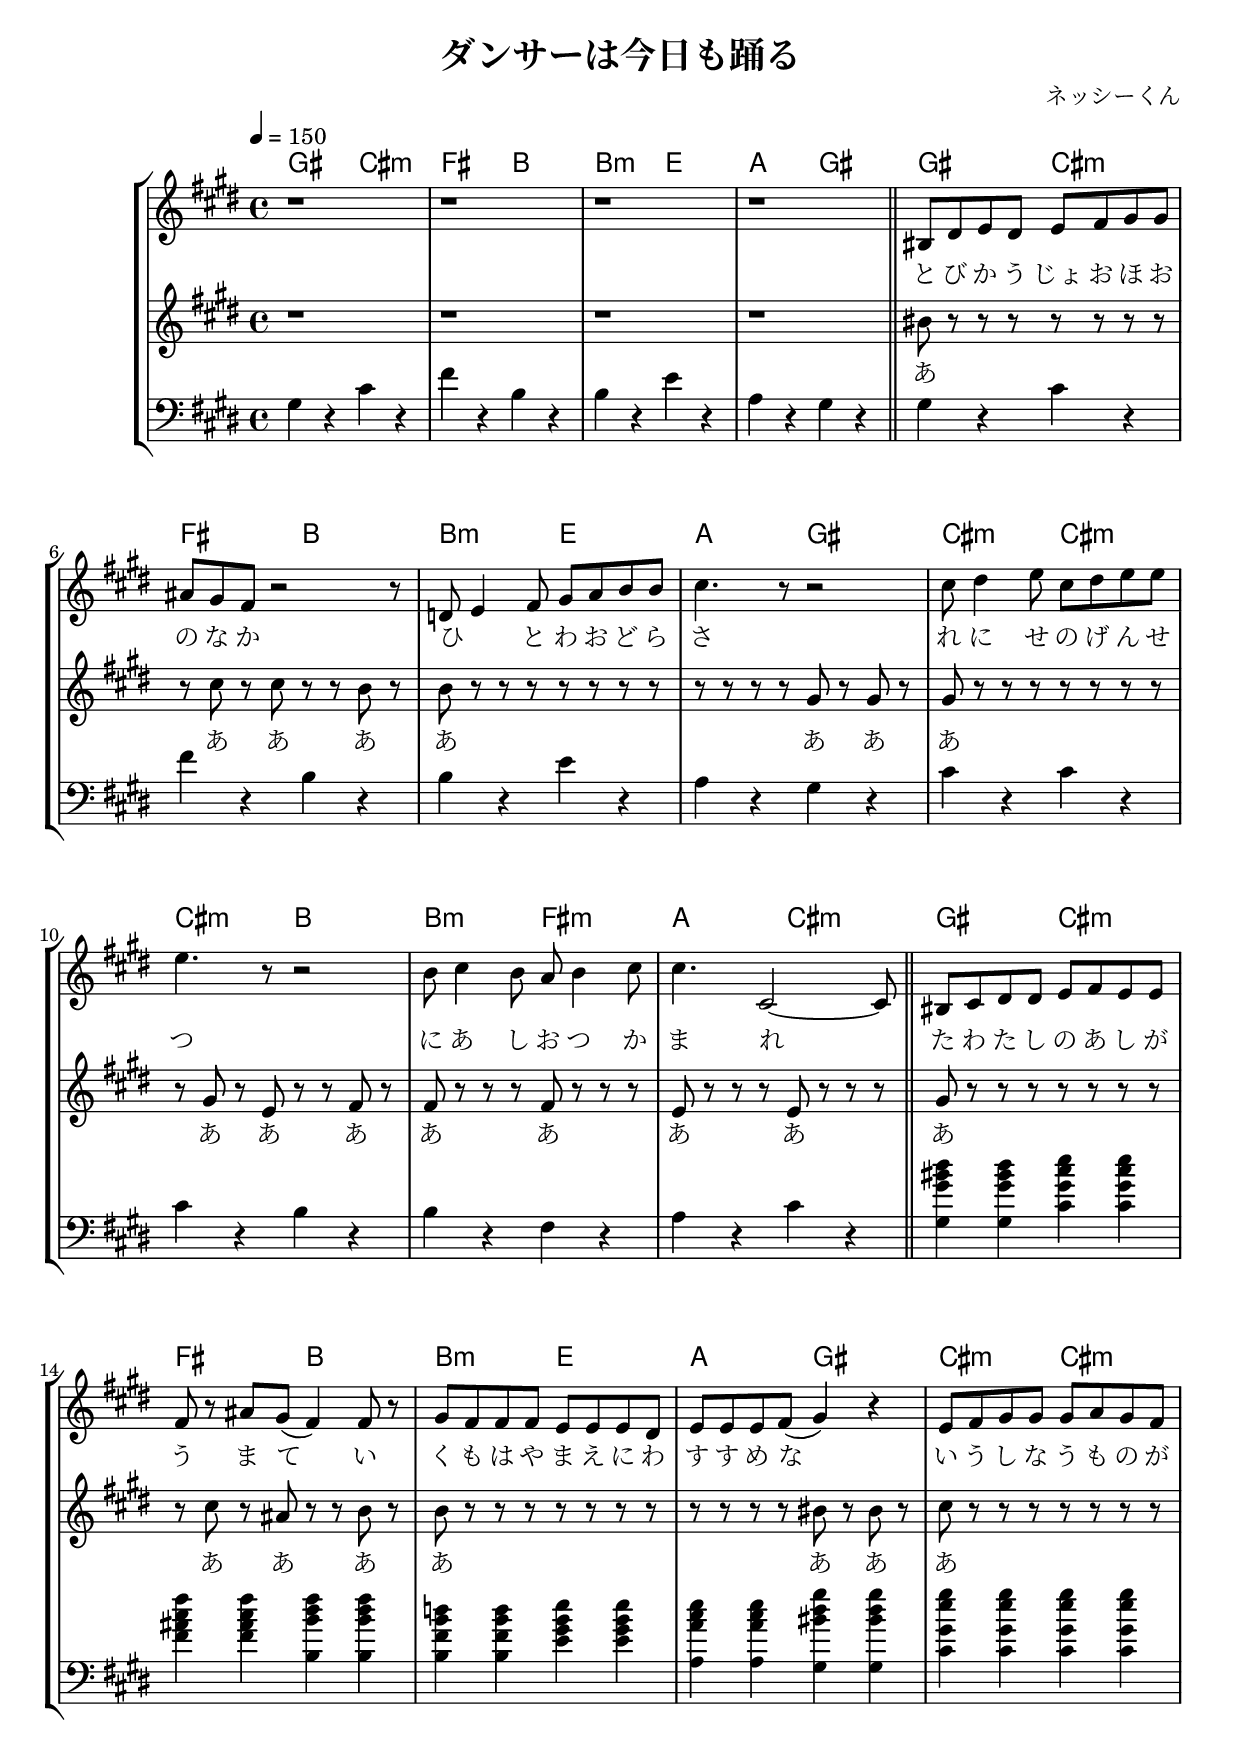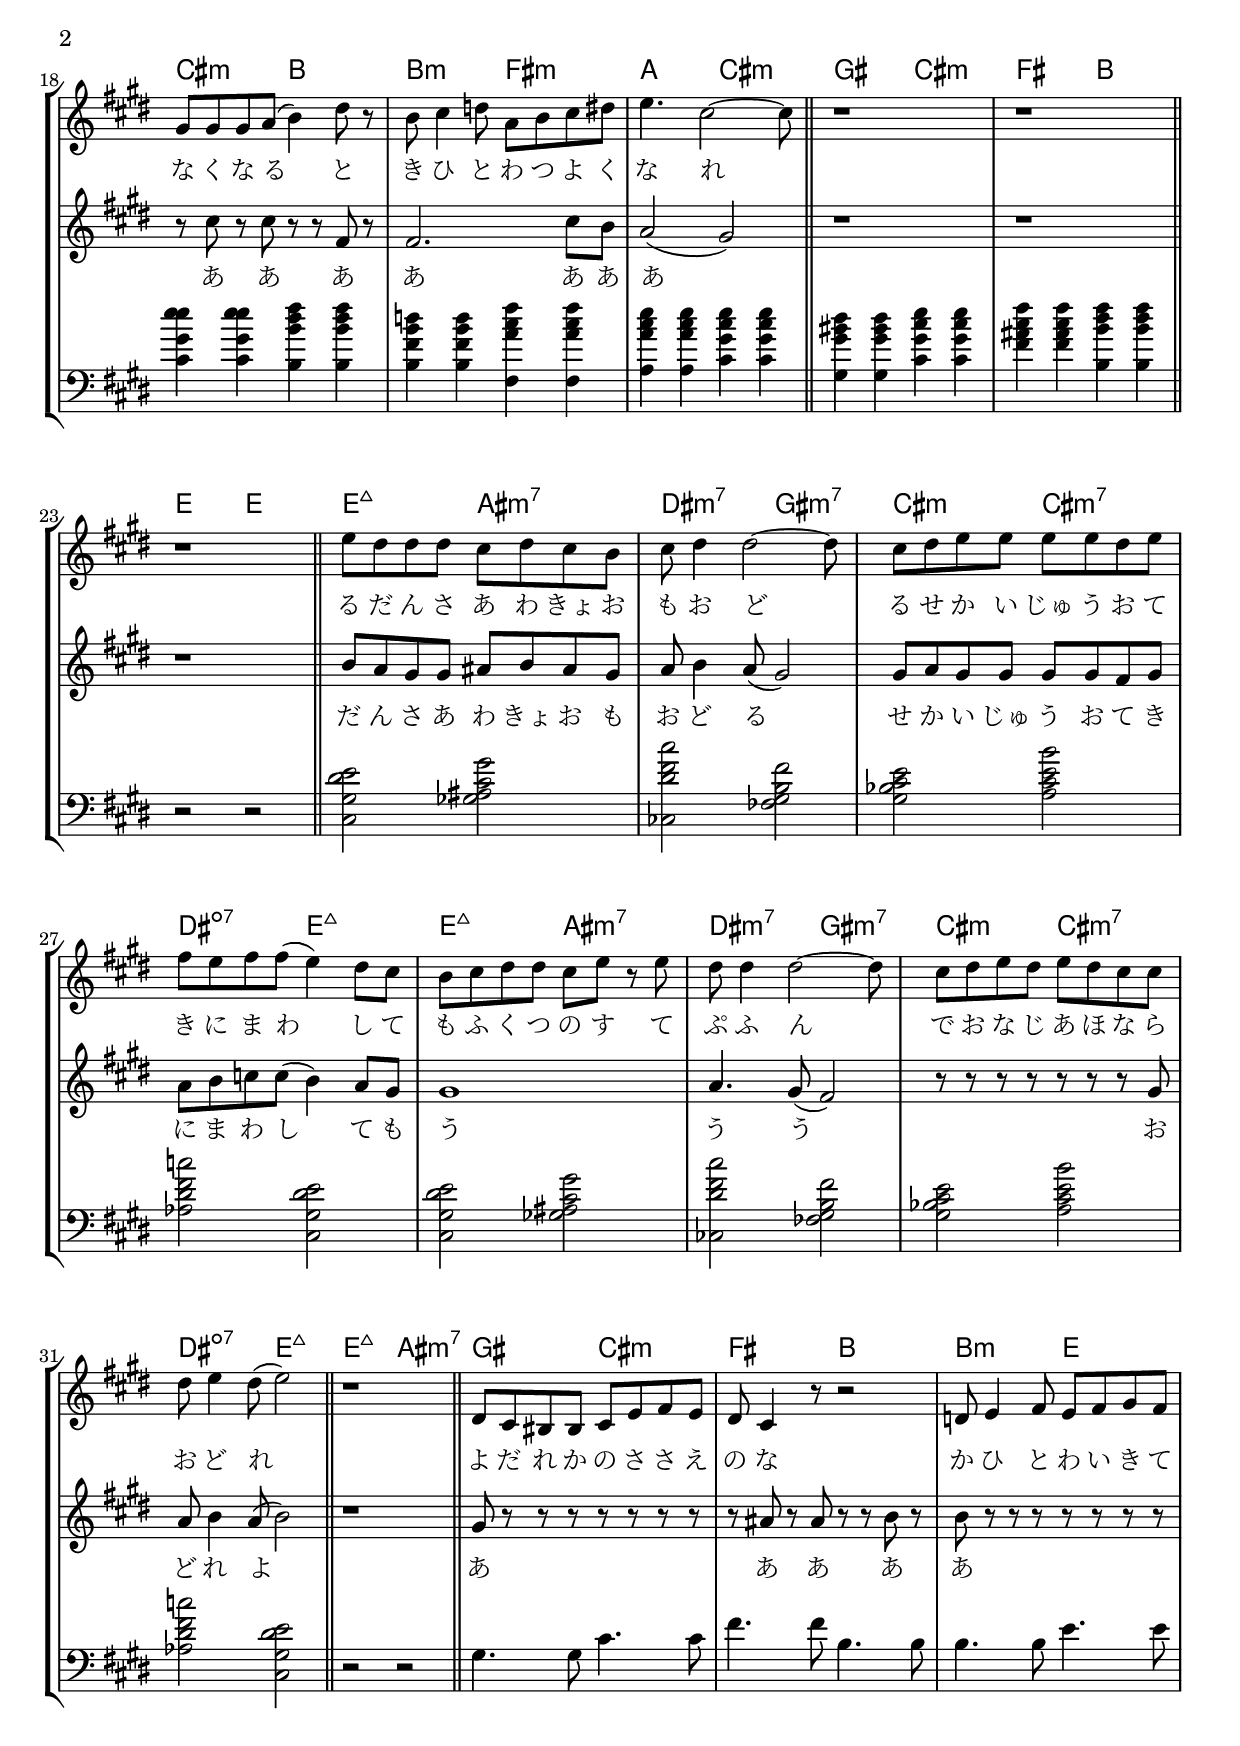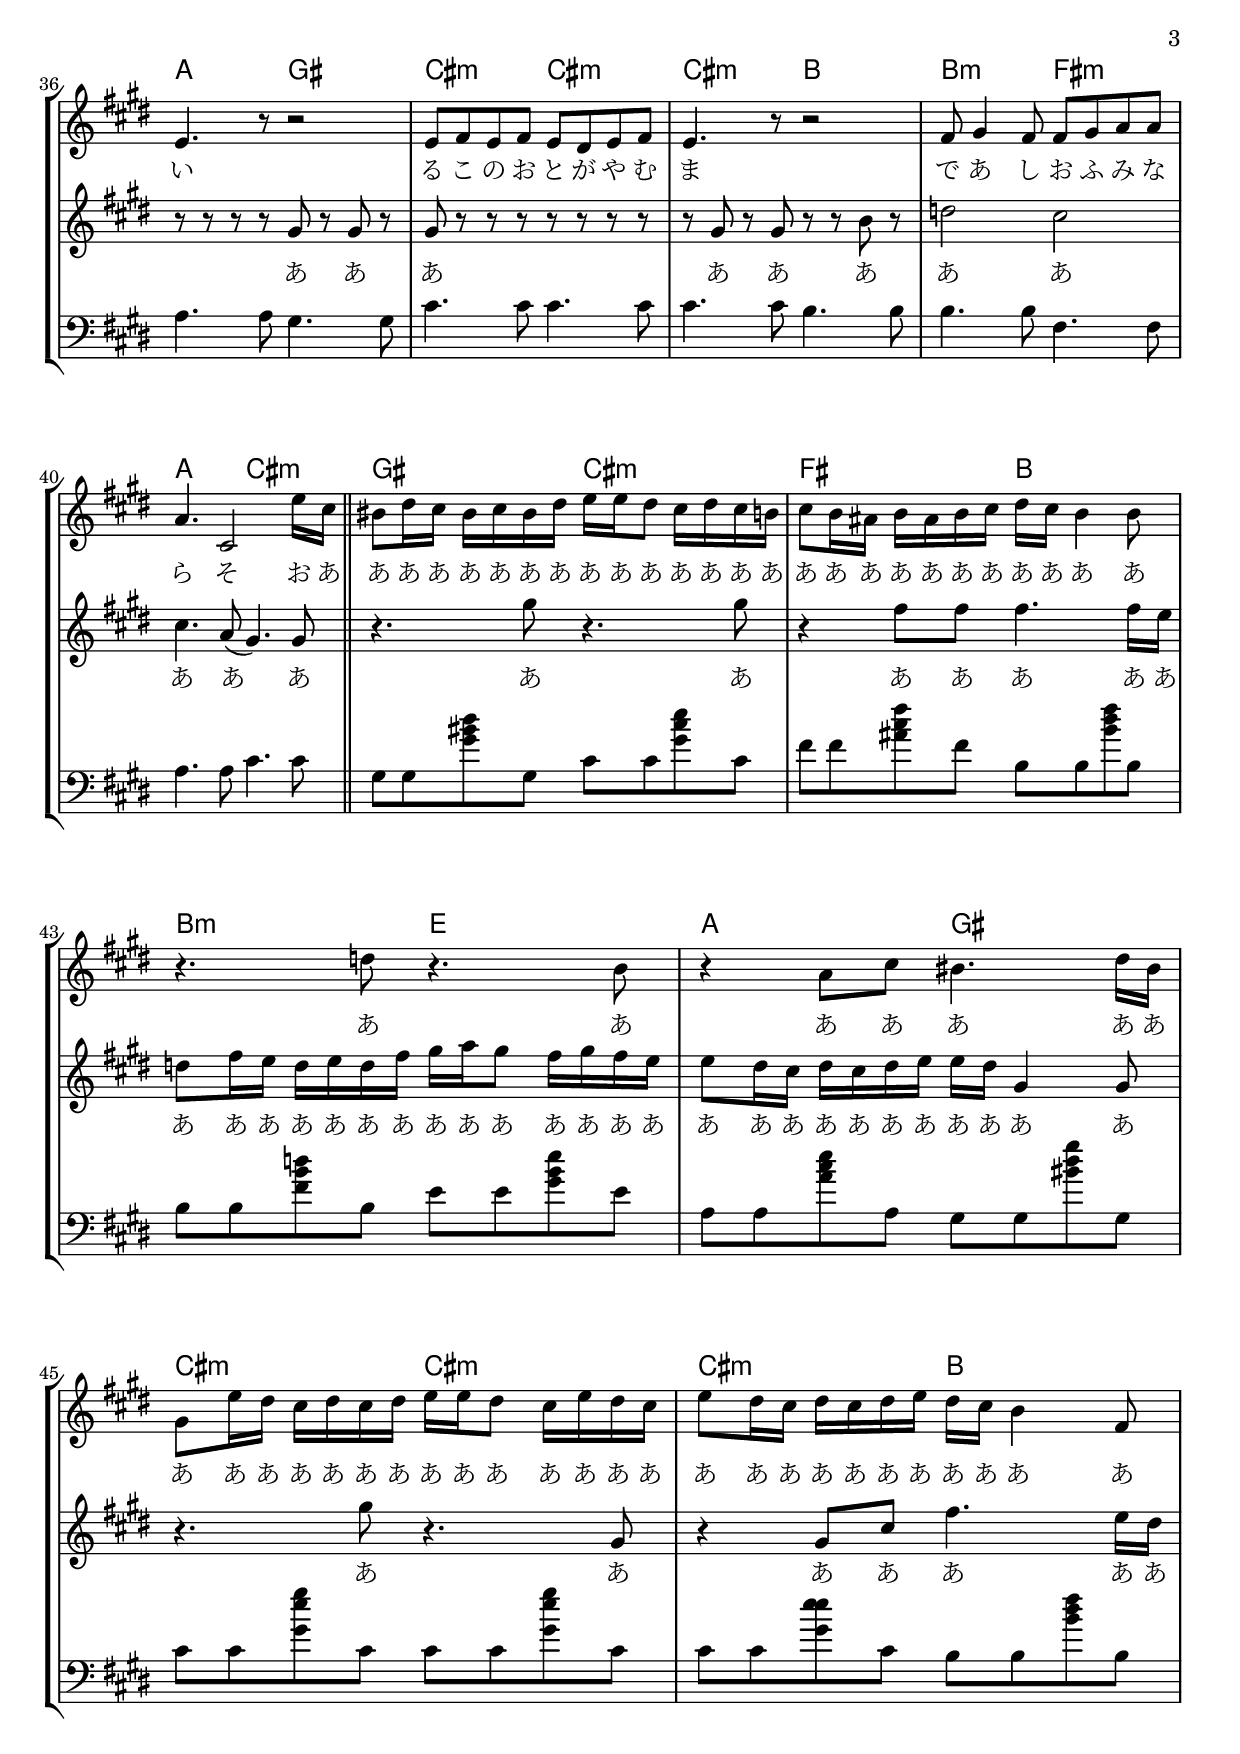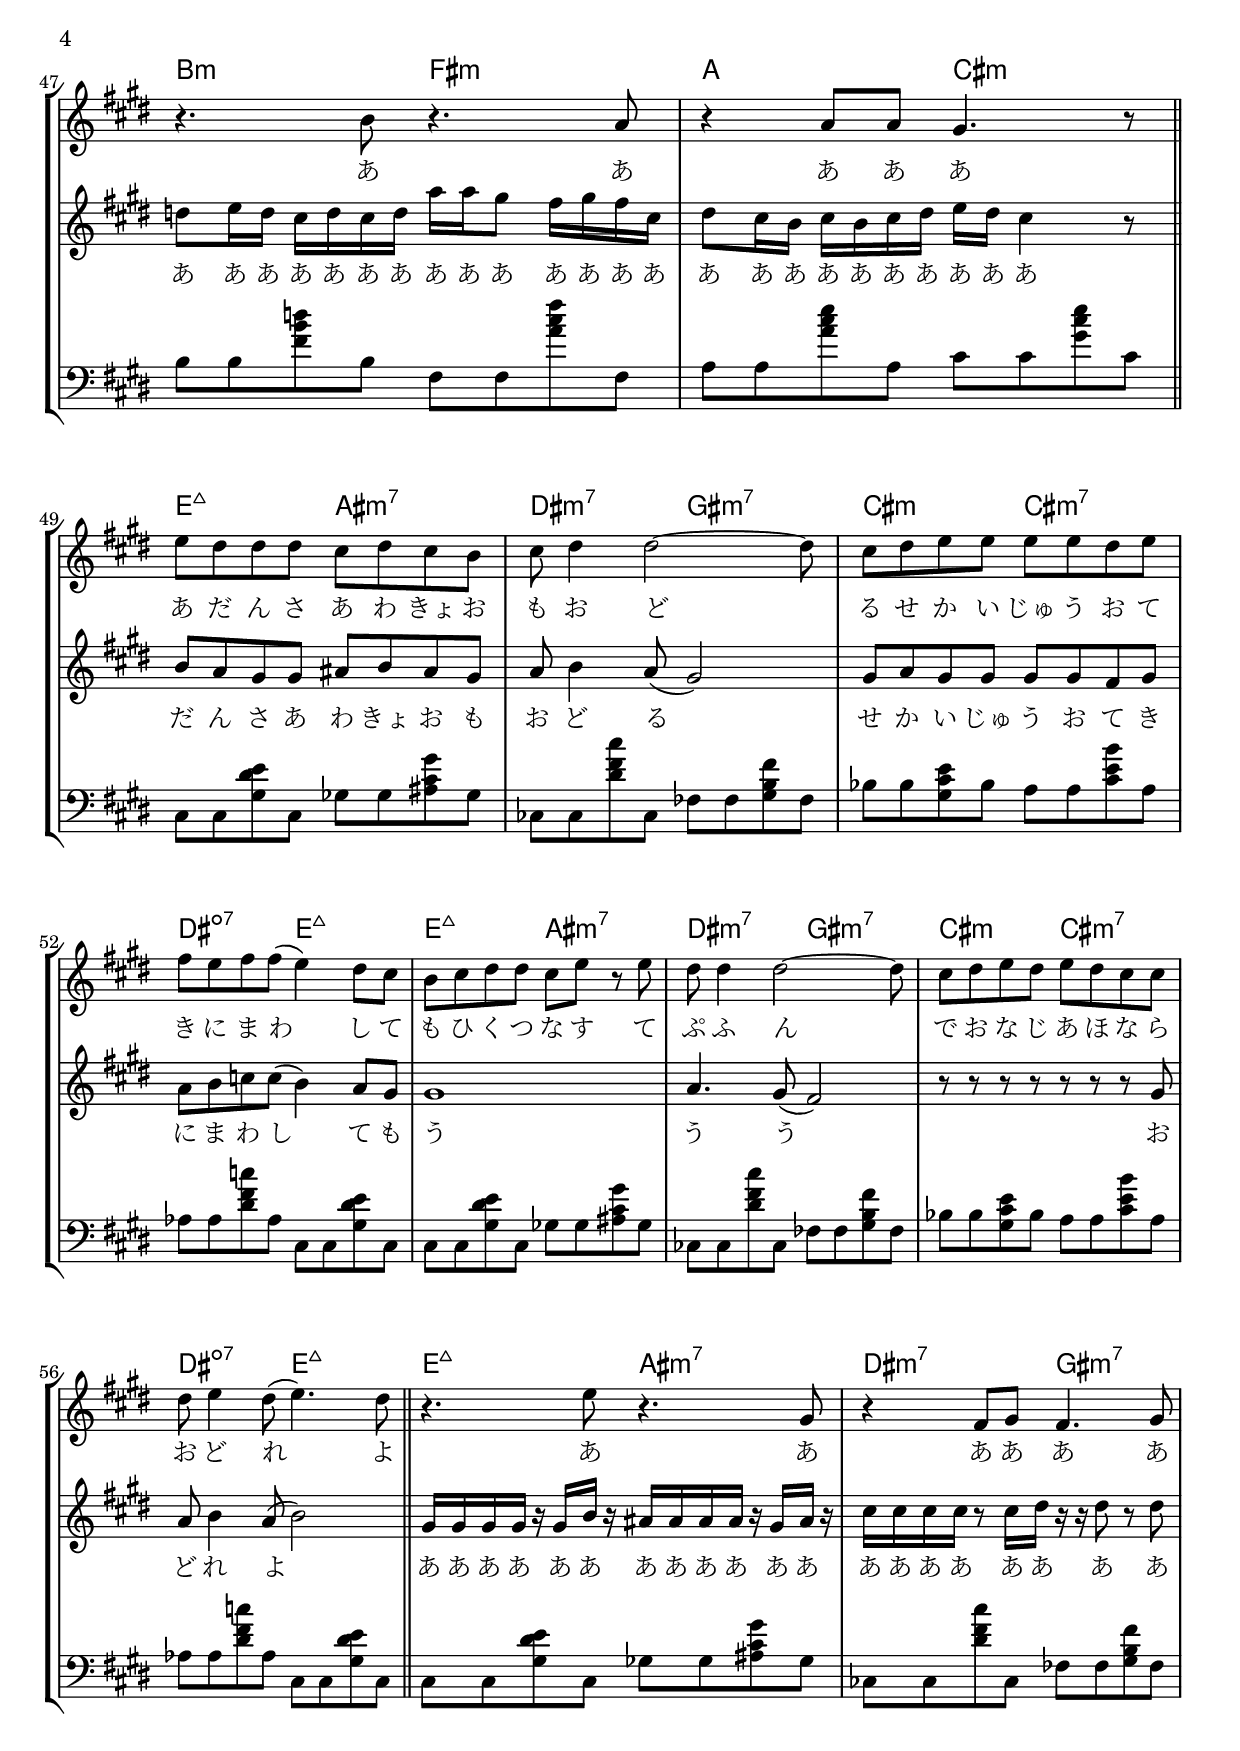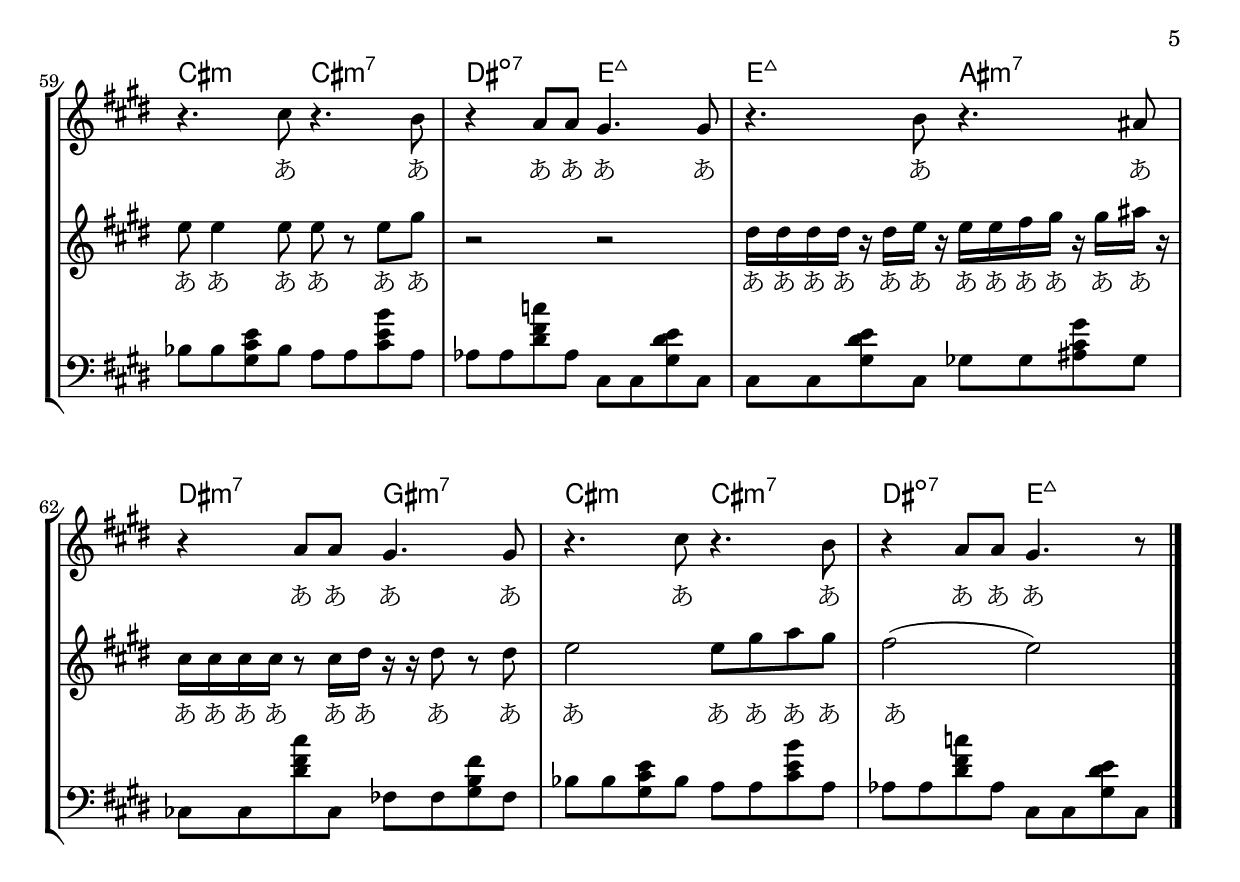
\version "2.12.1"

\header {
	title = \markup {ダンサーは今日も踊る}
	composer = \markup \center-column {ネッシーくん}
}

harmony = \chordmode {
	gis2 cis:m fis b b:m e a gis 

	gis cis:m fis b b:m e a gis cis:m cis:m cis:m b b:m fis:m a cis:m 

	gis cis:m fis b b:m e a gis cis:m cis:m cis:m b b:m fis:m a cis:m 

	gis cis:m fis b 

	e e 

	e:maj7 ais:m7 dis:m7 gis:min7 cis:m cis:min7 dis:dim7 e:maj7 e:maj7 ais:m7 dis:m7 gis:min7 cis:m cis:min7 dis:dim7 e:maj7 

	e:maj7 ais:m7 

	gis cis:m fis b b:m e a gis cis:m cis:m cis:m b b:m fis:m a cis:m 

	gis cis:m fis b b:m e a gis cis:m cis:m cis:m b b:m fis:m a cis:m 

	e:maj7 ais:m7 dis:m7 gis:min7 cis:m cis:min7 dis:dim7 e:maj7 e:maj7 ais:m7 dis:m7 gis:min7 cis:m cis:min7 dis:dim7 e:maj7 

	e:maj7 ais:m7 dis:m7 gis:min7 cis:m cis:min7 dis:dim7 e:maj7 e:maj7 ais:m7 dis:m7 gis:min7 cis:m cis:min7 dis:dim7 e:maj7 
}

melody = {
	\key e \major
	\tempo 4 = 150
	r1 | r1 | r1 | r1   
	\set Staff.midiInstrument = #"fss0.35"
	bis8  dis'8  e'8  dis'8  e'8  fis'8  gis'8  gis'8 
	ais'8  gis'8  fis'8  r2~r8 
	d'8  e'4  fis'8  gis'8  a'8  b'8  b'8 
	cis''4.  r8  r2 
	cis''8  dis''4  e''8  cis''8  dis''8  e''8  e''8 
	e''4.  r8  r2 
	b'8  cis''4  b'8  a'8  b'4  cis''8 
	cis''4.  cis'2~cis'8
	\set Staff.midiInstrument = #"fss0.35"
	bis8  cis'8  dis'8  dis'8  e'8  fis'8  e'8  e'8 
	fis'8  r8  ais'8  gis'8  (fis'4)  fis'8  r8 
	gis'8  fis'8  fis'8  fis'8  e'8  e'8  e'8  dis'8 
	e'8  e'8  e'8  fis'8  (gis'4)  r4 
	e'8  fis'8  gis'8  gis'8  gis'8  a'8  gis'8  fis'8 
	gis'8  gis'8  gis'8  a'8  (b'4)  dis''8  r8 
	b'8  cis''4  d''8  a'8  b'8  cis''8  dis''8 
	e''4.  cis''2~cis''8
	r1 | r1   
	r1   
	\set Staff.midiInstrument = #"fss0.35"
	e''8  dis''8  dis''8  dis''8  cis''8  dis''8  cis''8  b'8 
	cis''8  dis''4  dis''2~dis''8 
	cis''8  dis''8  e''8  e''8  e''8  e''8  dis''8  e''8 
	fis''8  e''8  fis''8  fis''8  (e''4)  dis''8  cis''8 
	b'8  cis''8  dis''8  dis''8  cis''8  e''8  r8  e''8 
	dis''8  dis''4  dis''2~dis''8 
	cis''8  dis''8  e''8  dis''8  e''8  dis''8  cis''8  cis''8 
	dis''8  e''4  dis''8  (e''2)
	r1   
	\set Staff.midiInstrument = #"fss0.32"
	dis'8  cis'8  bis8  bis8  cis'8  e'8  fis'8  e'8 
	dis'8  cis'4  r8  r2 
	d'8  e'4  fis'8  e'8  fis'8  gis'8  fis'8 
	e'4.  r8  r2 
	e'8  fis'8  e'8  fis'8  e'8  dis'8  e'8  fis'8 
	e'4.  r8  r2 
	fis'8  gis'4  fis'8  fis'8  gis'8  a'8  a'8 
	a'4.  cis'2  	\set Staff.midiInstrument = #"Rock Organ"
	e''16  cis''16 
	bis'8  dis''16  cis''16  bis'16  cis''16  bis'16  dis''16  e''16  e''16  dis''8  cis''16  dis''16  cis''16  b'16 
	cis''8  b'16  ais'16  b'16  ais'16  b'16  cis''16  dis''16  cis''16  b'4  b'8 
	r4.  d''8  r4.  b'8 
	r4  a'8  cis''8  bis'4.  dis''16  bis'16 
	gis'8  e''16  dis''16  cis''16  dis''16  cis''16  dis''16  e''16  e''16  dis''8  cis''16  e''16  dis''16  cis''16 
	e''8  dis''16  cis''16  dis''16  cis''16  dis''16  e''16  dis''16  cis''16  b'4  fis'8 
	r4.  b'8  r4.  a'8 
	r4  a'8  a'8  gis'4.  	r8 	\set Staff.midiInstrument = #"fss0.35"
	e''8  dis''8  dis''8  dis''8  cis''8  dis''8  cis''8  b'8 
	cis''8  dis''4  dis''2~dis''8 
	cis''8  dis''8  e''8  e''8  e''8  e''8  dis''8  e''8 
	fis''8  e''8  fis''8  fis''8  (e''4)  dis''8  cis''8 
	b'8  cis''8  dis''8  dis''8  cis''8  e''8  r8  e''8 
	dis''8  dis''4  dis''2~dis''8 
	cis''8  dis''8  e''8  dis''8  e''8  dis''8  cis''8  cis''8 
	dis''8  e''4  dis''8  (e''4.)  	\set Staff.midiInstrument = #"Rock Organ"
	dis''8 
	r4.  e''8  r4.  gis'8 
	r4  fis'8  gis'8  fis'4.  gis'8 
	r4.  cis''8  r4.  b'8 
	r4  a'8  a'8  gis'4.  gis'8 
	r4.  b'8  r4.  ais'8 
	r4  a'8  a'8  gis'4.  gis'8 
	r4.  cis''8  r4.  b'8 
	r4  a'8  a'8  gis'4.  	r8 	\bar "|."
}

words = \lyricmode {
	
	と  び  か  う  じょ  お  ほ  お  の  な  か  ひ  と  わ  お  ど  ら  さ  れ  に  せ  の  げ  ん  せ  つ  に  あ  し  お  つ  か  ま  れ  た  
	わ  た  し  の  あ  し  が  う  ま  て  い  く  も  は  や  ま  え  に  わ  す  す  め  な  い  う  し  な  う  も  の  が  な  く  な  る  と  き  ひ  と  わ  つ  よ  く  な  れ  る  
	
	
	だ  ん  さ  あ  わ  きょ  お  も  お  ど  る  せ  か  い  じゅ  う  お  て  き  に  ま  わ  し  て  も  ふ  く  つ  の  す  て  ぷ  ふ  ん  で  お  な  じ  あ  ほ  な  ら  お  ど  れ  よ  
	
	だ  れ  か  の  さ  さ  え  の  な  か  ひ  と  わ  い  き  て  い  る  こ  の  お  と  が  や  む  ま  で  あ  し  お  ふ  み  な  ら  そ  お  
	あ  あ  あ  あ  あ  あ  あ  あ  あ  あ  あ  あ  あ  あ  あ  あ  あ  あ  あ  あ  あ  あ  あ  あ  あ  あ  あ  あ  あ  あ  あ  あ  あ  あ  あ  あ  あ  あ  あ  あ  あ  あ  あ  あ  あ  あ  あ  あ  あ  あ  あ  あ  あ  あ  あ  あ  あ  あ  あ  あ  あ  あ  あ  あ  
	だ  ん  さ  あ  わ  きょ  お  も  お  ど  る  せ  か  い  じゅ  う  お  て  き  に  ま  わ  し  て  も  ひ  く  つ  な  す  て  ぷ  ふ  ん  で  お  な  じ  あ  ほ  な  ら  お  ど  れ  よ  
	あ  あ  あ  あ  あ  あ  あ  あ  あ  あ  あ  あ  あ  あ  あ  あ  あ  あ  あ  あ  あ  あ  あ  あ  
}

secondmelody = {
	\key e \major
	\tempo 4 = 150
	r1 | r1 | r1 | r1   
	\set Staff.midiInstrument = #"Rock Organ"
	bis'8  r8  r8  r8  r8  r8  r8  r8 
	r8  cis''8  r8  cis''8  r8  r8  b'8  r8 
	b'8  r8  r8  r8  r8  r8  r8  r8 
	r8  r8  r8  r8  gis'8  r8  gis'8  r8 
	gis'8  r8  r8  r8  r8  r8  r8  r8 
	r8  gis'8  r8  e'8  r8  r8  fis'8  r8 
	fis'8  r8  r8  r8  fis'8  r8  r8  r8 
	e'8  r8  r8  r8  e'8  r8  r8  r8
	\set Staff.midiInstrument = #"Rock Organ"
	gis'8  r8  r8  r8  r8  r8  r8  r8 
	r8  cis''8  r8  ais'8  r8  r8  b'8  r8 
	b'8  r8  r8  r8  r8  r8  r8  r8 
	r8  r8  r8  r8  bis'8  r8  bis'8  r8 
	cis''8  r8  r8  r8  r8  r8  r8  r8 
	r8  cis''8  r8  cis''8  r8  r8  fis'8  r8 
	fis'2.  cis''8  b'8 
	a'2  (gis'2)
	r1 | r1   
	r1   
	\set Staff.midiInstrument = #"fss0.42"
	b'8  a'8  gis'8  gis'8  ais'8  b'8  ais'8  gis'8 
	a'8  b'4  a'8  (gis'2) 
	gis'8  a'8  gis'8  gis'8  gis'8  gis'8  fis'8  gis'8 
	a'8  b'8  c''8  c''8  (b'4)  a'8  gis'8 
	gis'1 
	a'4.  gis'8  (fis'2) 
	r8  r8  r8  r8  r8  r8  r8  gis'8 
	a'8  b'4  a'8  (b'2)
	r1   
	\set Staff.midiInstrument = #"Orchestra Hit"
	gis'8  r8  r8  r8  r8  r8  r8  r8 
	r8  ais'8  r8  ais'8  r8  r8  b'8  r8 
	b'8  r8  r8  r8  r8  r8  r8  r8 
	r8  r8  r8  r8  gis'8  r8  gis'8  r8 
	gis'8  r8  r8  r8  r8  r8  r8  r8 
	r8  gis'8  r8  gis'8  r8  r8  b'8  r8 
	d''2  cis''2 
	cis''4.  a'8  (gis'4.)  	\set Staff.midiInstrument = #"Electric Grand"
	gis'8 
	r4.  gis''8  r4.  gis''8 
	r4  fis''8  fis''8  fis''4.  fis''16  e''16 
	d''8  fis''16  e''16  d''16  e''16  d''16  fis''16  gis''16  a''16  gis''8  fis''16  gis''16  fis''16  e''16 
	e''8  dis''16  cis''16  dis''16  cis''16  dis''16  e''16  e''16  dis''16  gis'4  gis'8 
	r4.  gis''8  r4.  gis'8 
	r4  gis'8  cis''8  fis''4.  e''16  dis''16 
	d''8  e''16  d''16  cis''16  d''16  cis''16  d''16  a''16  a''16  gis''8  fis''16  gis''16  fis''16  cis''16 
	dis''8  cis''16  b'16  cis''16  b'16  cis''16  dis''16  e''16  dis''16  cis''4  	r8 	\set Staff.midiInstrument = #"fss0.42"
	b'8  a'8  gis'8  gis'8  ais'8  b'8  ais'8  gis'8 
	a'8  b'4  a'8  (gis'2) 
	gis'8  a'8  gis'8  gis'8  gis'8  gis'8  fis'8  gis'8 
	a'8  b'8  c''8  c''8  (b'4)  a'8  gis'8 
	gis'1 
	a'4.  gis'8  (fis'2) 
	r8  r8  r8  r8  r8  r8  r8  gis'8 
	a'8  b'4  a'8  (b'2)
	\set Staff.midiInstrument = #"Electric Grand"
	 gis'16  gis'16  gis'16  gis'16  r16  gis'16  b'16  r16  ais'16  ais'16  ais'16  ais'16  r16  gis'16  ais'16  r16 
	cis''16  cis''16  cis''16  cis''16  r8  cis''16  dis''16  r16  r16  dis''8  r8  dis''8 
	e''8  e''4  e''8  e''8  r8  e''8  gis''8 
	r2  r2 
	dis''16  dis''16  dis''16  dis''16  r16  dis''16  e''16  r16  e''16  e''16  fis''16  gis''16  r16  gis''16  ais''16  r16 
	cis''16  cis''16  cis''16  cis''16  r8  cis''16  dis''16  r16  r16  dis''8  r8  dis''8 
	e''2  e''8  gis''8  a''8  gis''8 
	fis''2  (e''2)
	\bar "|."
}

secondwords = \lyricmode {
	
	あ  あ  あ  あ  あ  あ  あ  あ  あ  あ  あ  あ  あ  あ  あ  
	あ  あ  あ  あ  あ  あ  あ  あ  あ  あ  あ  あ  あ  あ  あ  
	
	
	だ  ん  さ  あ  わ  きょ  お  も  お  ど  る  せ  か  い  じゅ  う  お  て  き  に  ま  わ  し  て  も  う  う  う  お  ど  れ  よ  
	
	あ  あ  あ  あ  あ  あ  あ  あ  あ  あ  あ  あ  あ  あ  あ  
	あ  あ  あ  あ  あ  あ  あ  あ  あ  あ  あ  あ  あ  あ  あ  あ  あ  あ  あ  あ  あ  あ  あ  あ  あ  あ  あ  あ  あ  あ  あ  あ  あ  あ  あ  あ  あ  あ  あ  あ  あ  あ  あ  あ  あ  あ  あ  あ  あ  あ  あ  あ  あ  あ  あ  あ  あ  あ  あ  あ  あ  あ  あ  あ  
	だ  ん  さ  あ  わ  きょ  お  も  お  ど  る  せ  か  い  じゅ  う  お  て  き  に  ま  わ  し  て  も  う  う  う  お  ど  れ  よ  
	あ  あ  あ  あ  あ  あ  あ  あ  あ  あ  あ  あ  あ  あ  あ  あ  あ  あ  あ  あ  あ  あ  あ  あ  あ  あ  あ  あ  あ  あ  あ  あ  あ  あ  あ  あ  あ  あ  あ  あ  あ  あ  あ  あ  あ  あ  あ  あ  あ  あ  あ  あ  
}

tempochange = {
	\tempo 4 = 150
	r1 | r1 | r1 | r1 \bar "||"
	\tempo 4 = 150
	r1 | r1 | r1 | r1 | r1 | r1 | r1 | r1 \bar "||"
	\tempo 4 = 150
	r1 | r1 | r1 | r1 | r1 | r1 | r1 | r1 \bar "||"
	\tempo 4 = 150
	r1 | r1 \bar "||"
	\tempo 4 = 150
	r1 \bar "||"
	\tempo 4 = 150
	r1 | r1 | r1 | r1 | r1 | r1 | r1 | r1 \bar "||"
	\tempo 4 = 150
	r1 \bar "||"
	\tempo 4 = 150
	r1 | r1 | r1 | r1 | r1 | r1 | r1 | r1 \bar "||"
	\tempo 4 = 150
	r1 | r1 | r1 | r1 | r1 | r1 | r1 | r1 \bar "||"
	\tempo 4 = 150
	r1 | r1 | r1 | r1 | r1 | r1 | r1 | r1 \bar "||"
	\tempo 4 = 150
	r1 | r1 | r1 | r1 | r1 | r1 | r1 | r1 \bar "|."
}

mainacc = {
	\clef bass
	\set Staff.midiInstrument = #"Electric Piano 1"
	\key e \major
	\tempo 4 = 150
	gis4 r4
	cis'4 r4
	fis'4 r4
	b4 r4
	b4 r4
	e'4 r4
	a4 r4
	gis4 r4
	\bar "||"

	\set Staff.midiInstrument = #"Electric Piano 1"
	gis4 r4
	cis'4 r4
	fis'4 r4
	b4 r4
	b4 r4
	e'4 r4
	a4 r4
	gis4 r4
	cis'4 r4
	cis'4 r4
	cis'4 r4
	b4 r4
	b4 r4
	fis4 r4
	a4 r4
	cis'4 r4
	\bar "||"

	\set Staff.midiInstrument = #"Electric Piano 1"
	<gis gis' bis' dis''>4 <gis gis' bis' dis''>4
	<cis' gis' cis'' e''>4 <cis' gis' cis'' e''>4
	<fis' ais' cis'' fis''>4 <fis' ais' cis'' fis''>4
	<b b' dis'' fis''>4 <b b' dis'' fis''>4
	<b fis' b' d''>4 <b fis' b' d''>4
	<e' gis' b' e''>4 <e' gis' b' e''>4
	<a a' cis'' e''>4 <a a' cis'' e''>4
	<gis bis' dis'' gis''>4 <gis bis' dis'' gis''>4
	<cis' gis' e'' gis''>4 <cis' gis' e'' gis''>4
	<cis' gis' e'' gis''>4 <cis' gis' e'' gis''>4
	<cis' gis' e'' e''>4 <cis' gis' e'' e''>4
	<b b' dis'' fis''>4 <b b' dis'' fis''>4
	<b fis' b' d''>4 <b fis' b' d''>4
	<fis a' cis'' fis''>4 <fis a' cis'' fis''>4
	<a a' cis'' e''>4 <a a' cis'' e''>4
	<cis' gis' cis'' e''>4 <cis' gis' cis'' e''>4
	\bar "||"

	\set Staff.midiInstrument = #"Electric Piano 1"
	<gis gis' bis' dis''>4 <gis gis' bis' dis''>4
	<cis' gis' cis'' e''>4 <cis' gis' cis'' e''>4
	<fis' ais' cis'' fis''>4 <fis' ais' cis'' fis''>4
	<b b' dis'' fis''>4 <b b' dis'' fis''>4
	\bar "||"

	\set Staff.midiInstrument = #"Acoustic grand"
	r2
	r2
	\bar "||"

	\set Staff.midiInstrument = #"FX 6 (goblins)"
	<cis gis dis' e'>2
	<ges ais cis' gis'>2
	<ces dis' fis' cis''>2
	<fes gis b fis'>2
	<bes gis cis' e'>2
	<a cis' e' b'>2
	<as dis' fis' c''>2
	<cis gis dis' e'>2
	<cis gis dis' e'>2
	<ges ais cis' gis'>2
	<ces dis' fis' cis''>2
	<fes gis b fis'>2
	<bes gis cis' e'>2
	<a cis' e' b'>2
	<as dis' fis' c''>2
	<cis gis dis' e'>2
	\bar "||"

	\set Staff.midiInstrument = #"Acoustic grand"
	r2
	r2
	\bar "||"

	\set Staff.midiInstrument = #"Electric Piano 1"
	gis4.gis8
	cis'4.cis'8
	fis'4.fis'8
	b4.b8
	b4.b8
	e'4.e'8
	a4.a8
	gis4.gis8
	cis'4.cis'8
	cis'4.cis'8
	cis'4.cis'8
	b4.b8
	b4.b8
	fis4.fis8
	a4.a8
	cis'4.cis'8
	\bar "||"

	\set Staff.midiInstrument = #"Electric Piano 1"
	gis8 gis8 <gis' bis' dis''>8 gis8
	cis'8 cis'8 <gis' cis'' e''>8 cis'8
	fis'8 fis'8 <ais' cis'' fis''>8 fis'8
	b8 b8 <b' dis'' fis''>8 b8
	b8 b8 <fis' b' d''>8 b8
	e'8 e'8 <gis' b' e''>8 e'8
	a8 a8 <a' cis'' e''>8 a8
	gis8 gis8 <bis' dis'' gis''>8 gis8
	cis'8 cis'8 <gis' e'' gis''>8 cis'8
	cis'8 cis'8 <gis' e'' gis''>8 cis'8
	cis'8 cis'8 <gis' e'' e''>8 cis'8
	b8 b8 <b' dis'' fis''>8 b8
	b8 b8 <fis' b' d''>8 b8
	fis8 fis8 <a' cis'' fis''>8 fis8
	a8 a8 <a' cis'' e''>8 a8
	cis'8 cis'8 <gis' cis'' e''>8 cis'8
	\bar "||"

	\set Staff.midiInstrument = #"Electric Piano 1"
	cis8 cis8 <gis dis' e'>8 cis8
	ges8 ges8 <ais cis' gis'>8 ges8
	ces8 ces8 <dis' fis' cis''>8 ces8
	fes8 fes8 <gis b fis'>8 fes8
	bes8 bes8 <gis cis' e'>8 bes8
	a8 a8 <cis' e' b'>8 a8
	as8 as8 <dis' fis' c''>8 as8
	cis8 cis8 <gis dis' e'>8 cis8
	cis8 cis8 <gis dis' e'>8 cis8
	ges8 ges8 <ais cis' gis'>8 ges8
	ces8 ces8 <dis' fis' cis''>8 ces8
	fes8 fes8 <gis b fis'>8 fes8
	bes8 bes8 <gis cis' e'>8 bes8
	a8 a8 <cis' e' b'>8 a8
	as8 as8 <dis' fis' c''>8 as8
	cis8 cis8 <gis dis' e'>8 cis8
	\bar "||"

	\set Staff.midiInstrument = #"Electric Piano 1"
	cis8 cis8 <gis dis' e'>8 cis8
	ges8 ges8 <ais cis' gis'>8 ges8
	ces8 ces8 <dis' fis' cis''>8 ces8
	fes8 fes8 <gis b fis'>8 fes8
	bes8 bes8 <gis cis' e'>8 bes8
	a8 a8 <cis' e' b'>8 a8
	as8 as8 <dis' fis' c''>8 as8
	cis8 cis8 <gis dis' e'>8 cis8
	cis8 cis8 <gis dis' e'>8 cis8
	ges8 ges8 <ais cis' gis'>8 ges8
	ces8 ces8 <dis' fis' cis''>8 ces8
	fes8 fes8 <gis b fis'>8 fes8
	bes8 bes8 <gis cis' e'>8 bes8
	a8 a8 <cis' e' b'>8 a8
	as8 as8 <dis' fis' c''>8 as8
	cis8 cis8 <gis dis' e'>8 cis8
	\bar "|."
}

subacc = {
	\clef bass
	\set Staff.midiInstrument = #"Lead 7 (fifths)"
	\key e \major
	\tempo 4 = 150
	gis4.gis8
	cis'4.cis'8
	fis'4.fis'8
	b4.b8
	b4.b8
	e'4.e'8
	a4.a8
	gis4.gis8
	\bar "||"

	\set Staff.midiInstrument = #"Lead 7 (fifths)"
	gis4.gis8
	cis'4.cis'8
	fis'4.fis'8
	b4.b8
	b4.b8
	e'4.e'8
	a4.a8
	gis4.gis8
	cis'4.cis'8
	cis'4.cis'8
	cis'4.cis'8
	b4.b8
	b4.b8
	fis4.fis8
	a4.a8
	cis'4.cis'8
	\bar "||"

	\set Staff.midiInstrument = #"Lead 7 (fifths)"
	gis4.gis8
	cis'4.cis'8
	fis'4.fis'8
	b4.b8
	b4.b8
	e'4.e'8
	a4.a8
	gis4.gis8
	cis'4.cis'8
	cis'4.cis'8
	cis'4.cis'8
	b4.b8
	b4.b8
	fis4.fis8
	a4.a8
	cis'4.cis'8
	\bar "||"

	\set Staff.midiInstrument = #"Lead 7 (fifths)"
	gis4.gis8
	cis'4.cis'8
	fis'4.fis'8
	b4.b8
	\bar "||"

	\set Staff.midiInstrument = #"FX 6 (goblins)"
	<e gis b e'>4 <e gis b e'>4
	<e gis b e'>4 <e gis b e'>4
	\bar "||"

	\set Staff.midiInstrument = #"Percussive Organ"
	cis16 gis dis' e' e' dis' gis cis
	ges16 ais cis' gis' gis' cis' ais ges
	ces16 dis' fis' cis'' cis'' fis' dis' ces
	fes16 gis b fis' fis' b gis fes
	bes16 gis cis' e' e' cis' gis bes
	a16 cis' e' b' b' e' cis' a
	as16 dis' fis' c'' c'' fis' dis' as
	cis16 gis dis' e' e' dis' gis cis
	cis16 gis dis' e' e' dis' gis cis
	ges16 ais cis' gis' gis' cis' ais ges
	ces16 dis' fis' cis'' cis'' fis' dis' ces
	fes16 gis b fis' fis' b gis fes
	bes16 gis cis' e' e' cis' gis bes
	a16 cis' e' b' b' e' cis' a
	as16 dis' fis' c'' c'' fis' dis' as
	cis16 gis dis' e' e' dis' gis cis
	\bar "||"

	\set Staff.midiInstrument = #"FX 6 (goblins)"
	<cis gis dis' e'>4 <cis gis dis' e'>4
	<ges ais cis' gis'>4 <ges ais cis' gis'>4
	\bar "||"

	\set Staff.midiInstrument = #"Lead 7 (fifths)"
	gis4.gis8
	cis'4.cis'8
	fis'4.fis'8
	b4.b8
	b4.b8
	e'4.e'8
	a4.a8
	gis4.gis8
	cis'4.cis'8
	cis'4.cis'8
	cis'4.cis'8
	b4.b8
	b4.b8
	fis4.fis8
	a4.a8
	cis'4.cis'8
	\bar "||"

	\set Staff.midiInstrument = #"Lead 7 (fifths)"
	gis4.gis8
	cis'4.cis'8
	fis'4.fis'8
	b4.b8
	b4.b8
	e'4.e'8
	a4.a8
	gis4.gis8
	cis'4.cis'8
	cis'4.cis'8
	cis'4.cis'8
	b4.b8
	b4.b8
	fis4.fis8
	a4.a8
	cis'4.cis'8
	\bar "||"

	\set Staff.midiInstrument = #"Percussive Organ"
	cis16 gis dis' e' e' dis' gis cis
	ges16 ais cis' gis' gis' cis' ais ges
	ces16 dis' fis' cis'' cis'' fis' dis' ces
	fes16 gis b fis' fis' b gis fes
	bes16 gis cis' e' e' cis' gis bes
	a16 cis' e' b' b' e' cis' a
	as16 dis' fis' c'' c'' fis' dis' as
	cis16 gis dis' e' e' dis' gis cis
	cis16 gis dis' e' e' dis' gis cis
	ges16 ais cis' gis' gis' cis' ais ges
	ces16 dis' fis' cis'' cis'' fis' dis' ces
	fes16 gis b fis' fis' b gis fes
	bes16 gis cis' e' e' cis' gis bes
	a16 cis' e' b' b' e' cis' a
	as16 dis' fis' c'' c'' fis' dis' as
	cis16 gis dis' e' e' dis' gis cis
	\bar "||"

	\set Staff.midiInstrument = #"Percussive Organ"
	cis16 gis dis' e' e' dis' gis cis
	ges16 ais cis' gis' gis' cis' ais ges
	ces16 dis' fis' cis'' cis'' fis' dis' ces
	fes16 gis b fis' fis' b gis fes
	bes16 gis cis' e' e' cis' gis bes
	a16 cis' e' b' b' e' cis' a
	as16 dis' fis' c'' c'' fis' dis' as
	cis16 gis dis' e' e' dis' gis cis
	cis16 gis dis' e' e' dis' gis cis
	ges16 ais cis' gis' gis' cis' ais ges
	ces16 dis' fis' cis'' cis'' fis' dis' ces
	fes16 gis b fis' fis' b gis fes
	bes16 gis cis' e' e' cis' gis bes
	a16 cis' e' b' b' e' cis' a
	as16 dis' fis' c'' c'' fis' dis' as
	cis16 gis dis' e' <cis gis dis' e'>4
	\bar "|."
}

percA = {
	\drummode {
	hh8 hh8 hh8 hh8 hh8 hh8 hh8 hh8  |hh8 hh8 hh8 hh8 hh4 hh8 hh8  |hh8 hh8 hh8 hh8 hh8 hh8 hh8 hh8  |r8 hh2. r8  \bar "||"
	hh8 hh8 hh8 hh8 hh8 hh8 hh8 hh8  |hh8 hh8 hh8 hh8 hh4 hh8 hh8  |hh8 hh8 hh8 hh8 hh8 hh8 hh8 hh8  |hh8 hh8 hh8 hh2 r8  |hh8 hh8 hh8 hh8 hh8 hh8 hh8 hh8  |hh8 hh8 hh8 hh8 hh4 hh8 hh8  |hh8 hh8 hh8 hh8 hh8 hh8 hh8 hh8  |r8 hh2. r8  \bar "||"
	hh8 hh8 hh8 hh8 hh8 hh8 hh8 hh8  |hh8 hh8 hh8 hh8 hh4 hh8 hh8  |hh8 hh8 hh8 hh8 hh8 hh8 hh8 hh8  |hh8 hh8 hh8 hh2 r8  |hh8 hh8 hh8 hh8 hh8 hh8 hh8 hh8  |hh8 hh8 hh8 hh8 hh4 hh8 hh8  |hh8 hh8 hh8 hh8 hh8 hh8 hh8 hh8  |r8 hh2. r8  \bar "||"
	hh8 hh8 hh8 hh8 hh8 hh8 hh8 hh8  |r8 hh2. r8  \bar "||"
	r2 hho2  \bar "||"
	r2 hho2  |r2 hho2  |r2 hho2  |r2 hho2  |r2 hho2  |r2 hho2  |r2 hho2  |r2 hho2  \bar "||"
	cymr8 cymr16 cymr16 cymr8 cymr16 cymr16 cymr8 cymr16 cymr16 cymr8 cymr8  \bar "||"
	r8 cymr16 cymr16 cymr8 cymr16 cymr16 cymr8 cymr16 cymr16 cymr8 cymr8  |cymr8 cymr16 cymr16 cymr8 cymr16 cymr16 cymr8 cymr16 cymr16 cymr8 cymr8  |cymr8 cymr16 cymr16 cymr8 cymr16 cymr16 cymr8 cymr16 cymr16 cymr8 cymr16 cymr16  |cymr8 cymr16 cymr16 cymr8 cymr16 cymr16 cymr8 cymr16 cymr16 cymr8 cymr8  |r8 cymr16 cymr16 cymr8 cymr16 cymr16 cymr8 cymr16 cymr16 cymr8 cymr8  |cymr8 cymr16 cymr16 cymr8 cymr16 cymr16 cymr8 cymr16 cymr16 cymr8 cymr8  |cymr8 cymr16 cymr16 cymr8 cymr16 cymr16 cymr8 cymr16 cymr16 cymr8 cymr16 cymr16  |cymr8 cymr16 cymr16 cymr8 cymr16 cymr16 cymr8 cymr16 cymr16 cymr8 cymr8  \bar "||"
	r2 hho2  |r2 hho2  |r2 hho2  |r2 hho2  |r2 hho2  |r2 hho2  |r2 hho2  |r2 hho2  \bar "||"
	r2 hho2  |r2 hho2  |r2 hho2  |r2 hho2  |r2 hho2  |r2 hho2  |r2 hho2  |r2 hho2  \bar "||"
	r2 hho2  |r2 hho2  |r2 hho2  |r2 hho2  |r2 hho2  |r2 hho2  |r2 hho2  |r2 hho2  \bar "|."
	}
}

percB = {
	\drummode {
	r4 sn8. sn8 sn8. sn8. sn16  |r4 sn8. sn8 sn8. sn4  |r4 sn8. sn8 sn8. sn8. sn16  |r4 sn2 sn4  \bar "||"
	r4 sn8. sn8 sn8. sn8. sn16  |r4 sn8. sn8 sn8. sn4  |r4 sn8. sn8 sn8. sn8. sn16  |r8 sn8 sn4 sn8 sn16 sn8 sn8 sn16  |r4 sn8. sn8 sn8. sn8. sn16  |r4 sn8. sn8 sn8. sn4  |r4 sn8. sn8 sn8. sn8. sn16  |r4 sn2 sn4  \bar "||"
	r4 sn8. sn8 sn8. sn8. sn16  |r4 sn8. sn8 sn8. sn4  |r4 sn8. sn8 sn8. sn8. sn16  |r8 sn8 sn4 sn8 sn16 sn8 sn8 sn16  |r4 sn8. sn8 sn8. sn8. sn16  |r4 sn8. sn8 sn8. sn4  |r4 sn8. sn8 sn8. sn8. sn16  |r4 sn2 sn4  \bar "||"
	r4 sn8. sn8 sn8. sn8. sn16  |r4 sn2 sn4  \bar "||"
	hh8 hh16 hh16 hh8 hh16 hh8 hh4. r16  \bar "||"
	r8 hh16 hh16 hh8 hh16 hh8. hh16 hh16 hh8 hh16 hh16  |hh8 hh16 hh16 hh8 hh16 hh8. hh16 hh16 hh8 hh8  |hh8 hh16 hh16 hh8 hh16 hh8. hh16 hh16 hh8 hh16 hh16  |hh8 hh16 hh16 hh8 hh16 hh8. hh16 hh16 hh8 hh8  |r8 hh16 hh16 hh8 hh16 hh8. hh16 hh16 hh8 hh16 hh16  |hh8 hh16 hh16 hh8 hh16 hh8. hh16 hh16 hh8 hh8  |hh8 hh16 hh16 hh8 hh16 hh8. hh16 hh16 hh8 hh16 hh16  |hh8 hh16 hh16 hh8 hh16 hh8 hh4. r16  \bar "||"
	r4 sn2 sn8 sn16 sn16  \bar "||"
	r4 sn2 sn4  |r4 sn8 sn4. sn4  |r4 sn2 sn4  |r4 sn8 sn4. sn4  |r4 sn2 sn4  |r4 sn8 sn4. sn4  |r4 sn2 sn4  |r4 sn2 sn8 sn16 sn16  \bar "||"
	r8 hh16 hh16 hh8 hh16 hh8. hh16 hh16 hh8 hh16 hh16  |hh8 hh16 hh16 hh8 hh16 hh8. hh16 hh16 hh8 hh8  |hh8 hh16 hh16 hh8 hh16 hh8. hh16 hh16 hh8 hh16 hh16  |hh8 hh16 hh16 hh8 hh16 hh8. hh16 hh16 hh8 hh8  |r8 hh16 hh16 hh8 hh16 hh8. hh16 hh16 hh8 hh16 hh16  |hh8 hh16 hh16 hh8 hh16 hh8. hh16 hh16 hh8 hh8  |hh8 hh16 hh16 hh8 hh16 hh8. hh16 hh16 hh8 hh16 hh16  |hh8 hh16 hh16 hh8 hh16 hh8 hh4. r16  \bar "||"
	r8 hh16 hh16 hh8 hh16 hh8. hh16 hh16 hh8 hh16 hh16  |hh8 hh16 hh16 hh8 hh16 hh8. hh16 hh16 hh8 hh8  |hh8 hh16 hh16 hh8 hh16 hh8. hh16 hh16 hh8 hh16 hh16  |hh8 hh16 hh16 hh8 hh16 hh8. hh16 hh16 hh8 hh8  |r8 hh16 hh16 hh8 hh16 hh8. hh16 hh16 hh8 hh16 hh16  |hh8 hh16 hh16 hh8 hh16 hh8. hh16 hh16 hh8 hh8  |hh8 hh16 hh16 hh8 hh16 hh8. hh16 hh16 hh8 hh16 hh16  |hh8 hh16 hh16 hh8 hh16 hh8 hh4. r16  \bar "||"
	r8 hh16 hh16 hh8 hh16 hh8. hh16 hh16 hh8 hh16 hh16  |hh8 hh16 hh16 hh8 hh16 hh8. hh16 hh16 hh8 hh8  |hh8 hh16 hh16 hh8 hh16 hh8. hh16 hh16 hh8 hh16 hh16  |hh8 hh16 hh16 hh8 hh16 hh8. hh16 hh16 hh8 hh8  |r8 hh16 hh16 hh8 hh16 hh8. hh16 hh16 hh8 hh16 hh16  |hh8 hh16 hh16 hh8 hh16 hh8. hh16 hh16 hh8 hh8  |hh8 hh16 hh16 hh8 hh16 hh8. hh16 hh16 hh8 hh16 hh16  |hh8 hh16 hh16 hh8 hh16 hh8 hh4. r16  \bar "|."
	}
}

percC = {
	\drummode {
	bd8 bd4 bd2 bd8  |bd8 bd2 bd4.  |bd8 bd4 bd2 bd8  |bd8 bd4. bd4. bd8  \bar "||"
	bd8 bd4 bd2 bd8  |bd8 bd2 bd4.  |bd8 bd4 bd2 bd8  |bd4 r16 bd8. bd2  |bd8 bd4 bd2 bd8  |bd8 bd2 bd4.  |bd8 bd4 bd2 bd8  |bd8 bd4. bd4. bd8  \bar "||"
	bd8 bd4 bd2 bd8  |bd8 bd2 bd4.  |bd8 bd4 bd2 bd8  |bd4 r16 bd8. bd2  |bd8 bd4 bd2 bd8  |bd8 bd2 bd4.  |bd8 bd4 bd2 bd8  |bd8 bd4. bd4. bd8  \bar "||"
	bd8 bd4 bd2 bd8  |bd8 bd4. bd4. bd8  \bar "||"
	r4 sn4. sn16 sn8 sn16 sn16 sn16  \bar "||"
	r4 sn2 sn4  |r4 sn2 sn4  |r4 sn2 sn4  |r4 sn2 sn4  |r4 sn2 sn4  |r4 sn2 sn4  |r4 sn2 sn4  |r4 sn4. sn16 sn8 sn16 sn16 sn16  \bar "||"
	bd8. bd16 bd8. bd16 bd8. bd16 bd8. bd16  \bar "||"
	bd8. bd16 bd8. bd16 bd8. bd16 bd8. bd16  |bd8. bd16 bd8. bd16 bd8. bd16 bd4  |bd8. bd16 bd8. bd16 bd8. bd16 bd8. bd16  |bd8. bd16 bd8. bd16 bd8. bd16 bd4  |bd8. bd16 bd8. bd16 bd8. bd16 bd8. bd16  |bd8. bd16 bd8. bd16 bd8. bd16 bd4  |bd8. bd16 bd8. bd16 bd8. bd16 bd8. bd16  |bd8. bd16 bd8. bd16 bd8. bd16 bd8. bd16  \bar "||"
	r4 sn2 sn4  |r4 sn2 sn4  |r4 sn2 sn4  |r4 sn2 sn4  |r4 sn2 sn4  |r4 sn2 sn4  |r4 sn2 sn4  |r4 sn4. sn16 sn8 sn16 sn16 sn16  \bar "||"
	r4 sn2 sn4  |r4 sn2 sn4  |r4 sn2 sn4  |r4 sn2 sn4  |r4 sn2 sn4  |r4 sn2 sn4  |r4 sn2 sn4  |r4 sn4. sn16 sn8 sn16 sn16 sn16  \bar "||"
	r4 sn2 sn4  |r4 sn2 sn4  |r4 sn2 sn4  |r4 sn2 sn4  |r4 sn2 sn4  |r4 sn2 sn4  |r4 sn2 sn4  |r4 sn4. sn16 sn8 sn16 sn16 sn16  \bar "|."
	}
}

percD = {
	\drummode {
	r1  |r2 r8 hho4.  |r1  |r4. r16 hho2 r16  \bar "||"
	r1  |r2 r8 hho4.  |r1  |r4. r16 hho2 r16  |r1  |r2 r8 hho4.  |r1  |r4. r16 hho2 r16  \bar "||"
	r1  |r2 r8 hho4.  |r1  |r4. r16 hho2 r16  |r1  |r2 r8 hho4.  |r1  |r4. r16 hho2 r16  \bar "||"
	r1  |r2 r8 hho4.  \bar "||"
	bd4. bd8. bd4. r16  \bar "||"
	bd8 bd4 bd4 r16 bd8. bd8  |bd8 bd4 bd4 r16 bd8. bd8  |bd8 bd4 bd4 r16 bd8. bd8  |bd8 bd4 bd4 r16 bd8. bd8  |bd8 bd4 bd4 r16 bd8. bd8  |bd8 bd4 bd4 r16 bd8. bd8  |bd8 bd4 bd4 r16 bd8. bd8  |bd4. bd8. bd4. r16  \bar "||"
	r4. tommh2 r8  \bar "||"
	r1  |r2 r16 tommh4. r16  |r1  |r2 r16 tommh4. r16  |r1  |r2 r16 tommh4. r16  |r1  |r4. tommh2 r8  \bar "||"
	bd8 bd4 bd4 r16 bd8. bd8  |bd8 bd4 bd4 r16 bd8. bd8  |bd8 bd4 bd4 r16 bd8. bd8  |bd8 bd4 bd4 r16 bd8. bd8  |bd8 bd4 bd4 r16 bd8. bd8  |bd8 bd4 bd4 r16 bd8. bd8  |bd8 bd4 bd4 r16 bd8. bd8  |bd4. bd8. bd4. r16  \bar "||"
	bd8 bd4 bd4 r16 bd8. bd8  |bd8 bd4 bd4 r16 bd8. bd8  |bd8 bd4 bd4 r16 bd8. bd8  |bd8 bd4 bd4 r16 bd8. bd8  |bd8 bd4 bd4 r16 bd8. bd8  |bd8 bd4 bd4 r16 bd8. bd8  |bd8 bd4 bd4 r16 bd8. bd8  |bd4. bd8. bd4. r16  \bar "||"
	bd8 bd4 bd4 r16 bd8. bd8  |bd8 bd4 bd4 r16 bd8. bd8  |bd8 bd4 bd4 r16 bd8. bd8  |bd8 bd4 bd4 r16 bd8. bd8  |bd8 bd4 bd4 r16 bd8. bd8  |bd8 bd4 bd4 r16 bd8. bd8  |bd8 bd4 bd4 r16 bd8. bd8  |bd4. bd8. bd4. r16  \bar "|."
	}
}

percE = {
	\drummode {
	r1 |r1 |r1 |cymc1  \bar "||"
	r1 |r1 |r1 |r1 |r1 |r1 |r1 |cymc1  \bar "||"
	r1 |r1 |r1 |r1 |r1 |r1 |r1 |cymc1  \bar "||"
	r1 |cymc1  \bar "||"
	r2. cymc4  \bar "||"
	cymc1  |r1 |r1 |r1 |cymc1  |r1 |r1 |r2. cymc4  \bar "||"
	r2 r16 toml4. r16  \bar "||"
	r1  |r2. r8 toml8  |r1  |r2. r8 toml8  |r1  |r2. r8 toml8  |r1  |r2 r16 toml4. r16  \bar "||"
	cymc1  |r1 |r1 |r1 |cymc1  |r1 |r1 |r2. cymc4  \bar "||"
	cymc1  |r1 |r1 |r1 |cymc1  |r1 |r1 |r2. cymc4  \bar "||"
	cymc1  |r1 |r1 |r1 |cymc1  |r1 |r1 |r2. cymc4  \bar "|."
	}
}

percF = {
	\drummode {
	r1 |r1 |r1 |r4 r16 tommh16 tommh4. tommh4  \bar "||"
	r1 |r1 |r1 |r1 |r1 |r1 |r1 |r4 r16 tommh16 tommh4. tommh4  \bar "||"
	r1 |r1 |r1 |r1 |r1 |r1 |r1 |r4 r16 tommh16 tommh4. tommh4  \bar "||"
	r1 |r4 r16 tommh16 tommh4. tommh4  \bar "||"
	r1 \bar "||"
	r1 | r1 | r1 | r1 | r1 | r1 | r1 | r1 \bar "||"
	cymc1  \bar "||"
	cymc1  |r1 |r1 |r1 |cymc1  |r1 |r1 |r1 \bar "||"
	r1 | r1 | r1 | r1 | r1 | r1 | r1 | r1 \bar "||"
	r1 | r1 | r1 | r1 | r1 | r1 | r1 | r1 \bar "||"
	r1 | r1 | r1 | r1 | r1 | r1 | r1 | r1 \bar "|."
	}
}

percG = {
	\drummode {
	r1 |r1 |r1 |r4. r16 tomml4. tomml8.  \bar "||"
	r1 |r1 |r1 |r1 |r1 |r1 |r1 |r4. r16 tomml4. tomml8.  \bar "||"
	r1 |r1 |r1 |r1 |r1 |r1 |r1 |r4. r16 tomml4. tomml8.  \bar "||"
	r1 |r4. r16 tomml4. tomml8.  \bar "||"
	r1 \bar "||"
	r1 | r1 | r1 | r1 | r1 | r1 | r1 | r1 \bar "||"
	r1 \bar "||"
	r1 | r1 | r1 | r1 | r1 | r1 | r1 | r1 \bar "||"
	r1 | r1 | r1 | r1 | r1 | r1 | r1 | r1 \bar "||"
	r1 | r1 | r1 | r1 | r1 | r1 | r1 | r1 \bar "||"
	r1 | r1 | r1 | r1 | r1 | r1 | r1 | r1 \bar "|."
	}
}

percH = {
	\drummode {
	r1 |r1 |r1 |r2 r16 toml8 toml4 r16  \bar "||"
	r1 |r1 |r1 |r1 |r1 |r1 |r1 |r2 r16 toml8 toml4 r16  \bar "||"
	r1 |r1 |r1 |r1 |r1 |r1 |r1 |r2 r16 toml8 toml4 r16  \bar "||"
	r1 |r2 r16 toml8 toml4 r16  \bar "||"
	r1 \bar "||"
	r1 | r1 | r1 | r1 | r1 | r1 | r1 | r1 \bar "||"
	r1 \bar "||"
	r1 | r1 | r1 | r1 | r1 | r1 | r1 | r1 \bar "||"
	r1 | r1 | r1 | r1 | r1 | r1 | r1 | r1 \bar "||"
	r1 | r1 | r1 | r1 | r1 | r1 | r1 | r1 \bar "||"
	r1 | r1 | r1 | r1 | r1 | r1 | r1 | r1 \bar "|."
	}
}

percI = {
	\drummode {
	r1 |r1 |r1 |r2 r8 tomfh4 tomfh8  \bar "||"
	r1 |r1 |r1 |r1 |r1 |r1 |r1 |r2 r8 tomfh4 tomfh8  \bar "||"
	r1 |r1 |r1 |r1 |r1 |r1 |r1 |r2 r8 tomfh4 tomfh8  \bar "||"
	r1 |r2 r8 tomfh4 tomfh8  \bar "||"
	r1 \bar "||"
	r1 | r1 | r1 | r1 | r1 | r1 | r1 | r1 \bar "||"
	r1 \bar "||"
	r1 | r1 | r1 | r1 | r1 | r1 | r1 | r1 \bar "||"
	r1 | r1 | r1 | r1 | r1 | r1 | r1 | r1 \bar "||"
	r1 | r1 | r1 | r1 | r1 | r1 | r1 | r1 \bar "||"
	r1 | r1 | r1 | r1 | r1 | r1 | r1 | r1 \bar "|."
	}
}

\score {
	<<
		\new StaffGroup <<
			\new ChordNames {\harmony}
			\new Voice = "melody" {\melody}
			\new Lyrics \lyricsto "melody" \words
			\new Voice = "secondmelody" {\secondmelody}
			\new Lyrics \lyricsto "secondmelody" \secondwords
			\new Staff = "mainacc" {\mainacc}
		>>
	>>
	\layout { }
}
